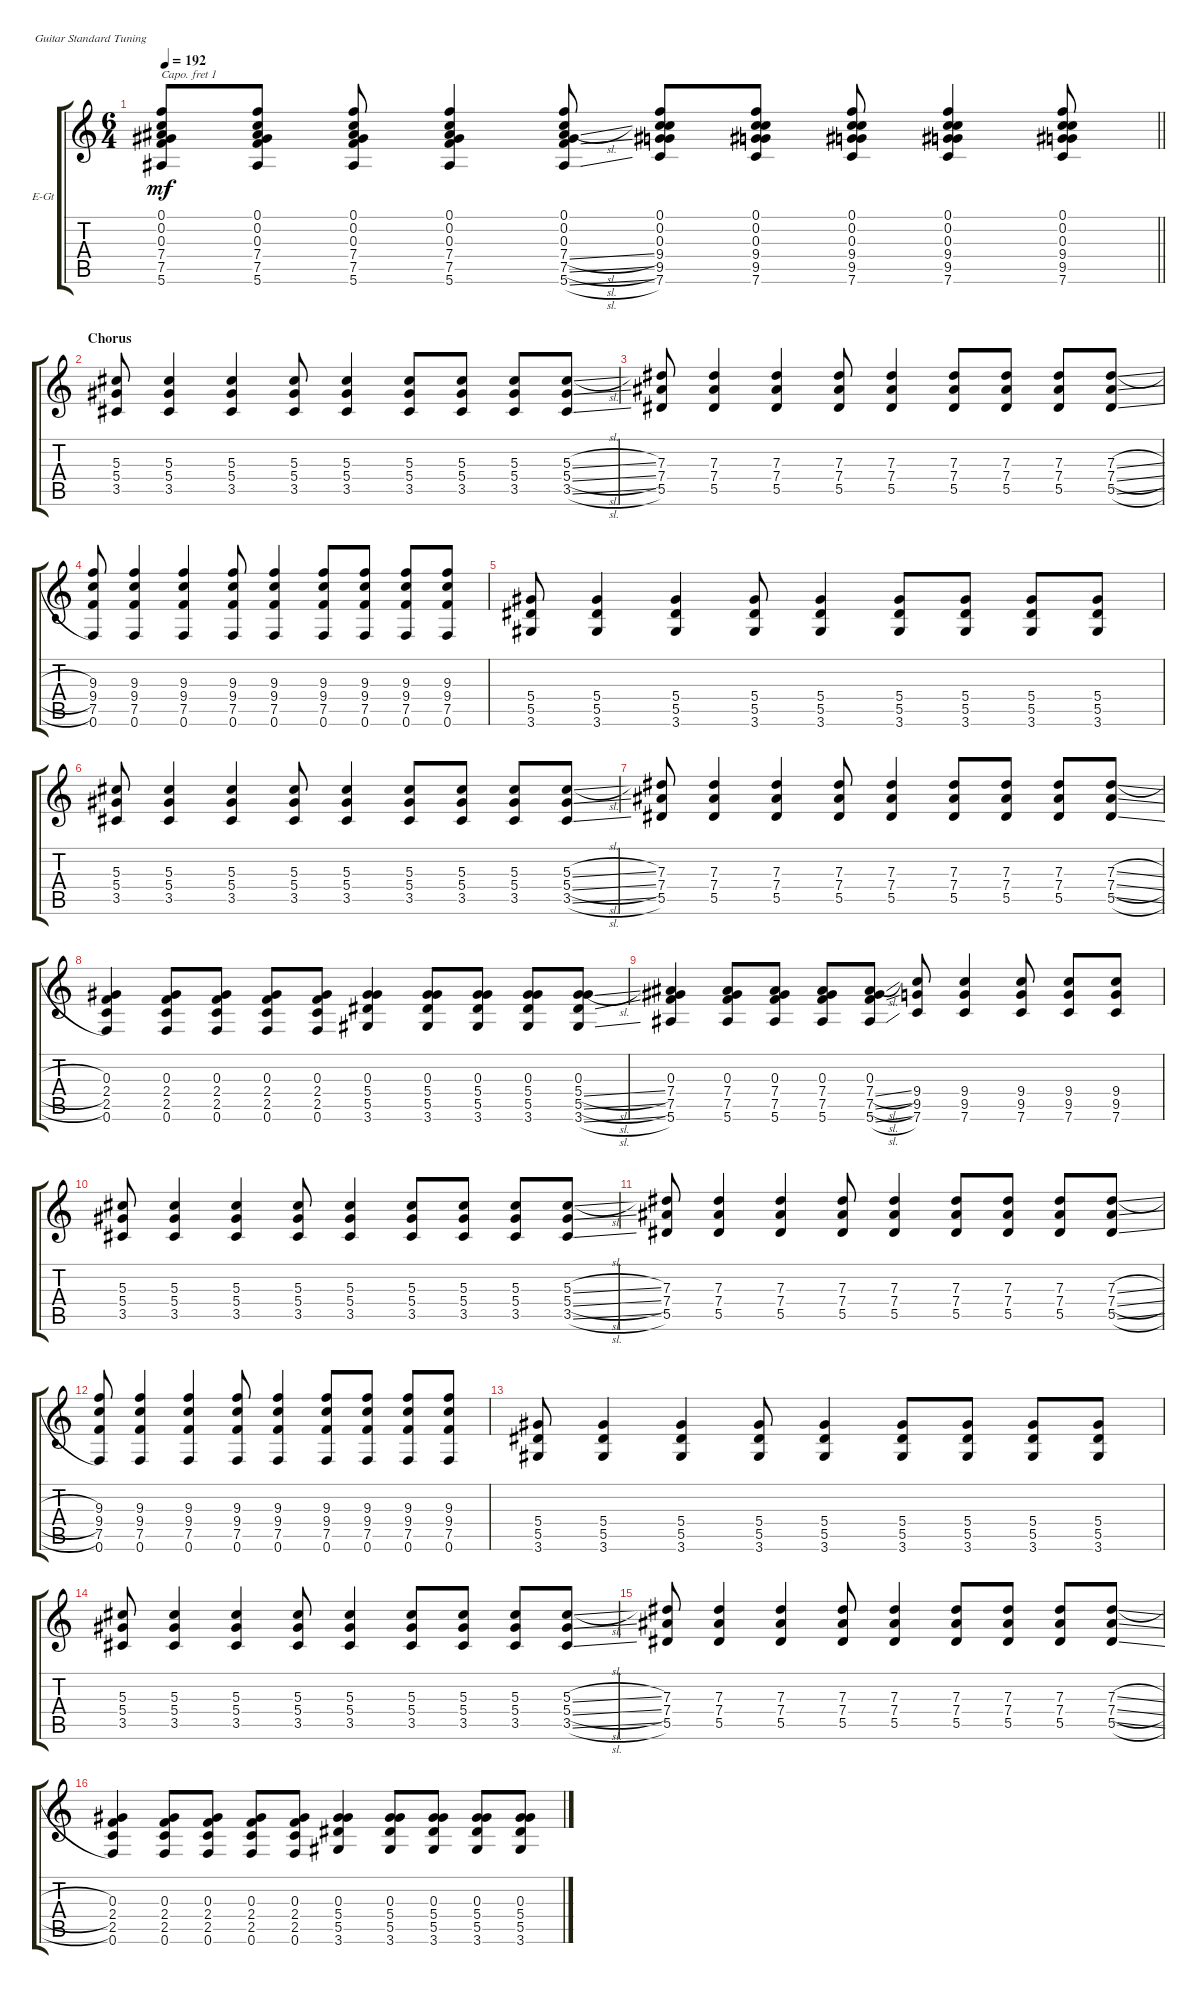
\bracketExtendMode groupsimilarinstruments
\firstSystemTrackNameOrientation horizontal
\otherSystemsTrackNameOrientation horizontal
\track ("Fills" "E-Gt") {instrument electricguitarclean}
\staff {score tabs}
\capo 1
\tuning (E4 B3 G3 D3 A2 E2)
\ts (6 4)
\tempo 192
\clef g2
\scale
0.333333
\barLineRight lightlight
\ks c
(5.6 7.5 7.4 0.3 0.2 0.1).8{dy mf} (5.6 7.5 7.4 0.3 0.2 0.1).8 (5.6 7.5 7.4 0.3 0.2 0.1).8 (5.6 7.5 7.4 0.3 0.2 0.1).4 (5.6{sl} 7.5{sl} 7.4{sl} 0.3 0.2 0.1).8 (7.6 9.5 9.4 0.3 0.2 0.1).8 (7.6 9.5 9.4 0.3 0.2 0.1).8 (7.6 9.5 9.4 0.3 0.2 0.1).8 (7.6 9.5 9.4 0.3 0.2 0.1).4 (7.6 9.5 9.4 0.3 0.2 0.1).8 |
\section ("" "Chorus")
\scale
0.333333 (3.5 5.4 5.3).8 (3.5 5.4 5.3).4 (3.5 5.4 5.3).4 (3.5 5.4 5.3).8 (3.5 5.4 5.3).4 (3.5 5.4 5.3).8 (3.5 5.4 5.3).8 (3.5 5.4 5.3).8 (3.5{sl} 5.4{sl} 5.3{sl}).8 |
\scale
0.333333 (5.5 7.4 7.3).8 (5.5 7.4 7.3).4 (5.5 7.4 7.3).4 (5.5 7.4 7.3).8 (5.5 7.4 7.3).4 (5.5 7.4 7.3).8 (5.5 7.4 7.3).8 (5.5 7.4 7.3).8 (5.5{sl} 7.4{sl} 7.3{sl}).8 |
\scale
0.333333 (0.6 7.5 9.4 9.3).8 (0.6 7.5 9.4 9.3).4 (0.6 7.5 9.4 9.3).4 (0.6 7.5 9.4 9.3).8 (0.6 7.5 9.4 9.3).4 (0.6 7.5 9.4 9.3).8 (0.6 7.5 9.4 9.3).8 (0.6 7.5 9.4 9.3).8 (0.6 7.5 9.4 9.3).8 |
\scale
0.333333 (3.6 5.5 5.4).8 (3.6 5.5 5.4).4 (3.6 5.5 5.4).4 (3.6 5.5 5.4).8 (3.6 5.5 5.4).4 (3.6 5.5 5.4).8 (3.6 5.5 5.4).8 (3.6 5.5 5.4).8 (3.6 5.5 5.4).8 |
\scale
0.333333 (3.5 5.4 5.3).8 (3.5 5.4 5.3).4 (3.5 5.4 5.3).4 (3.5 5.4 5.3).8 (3.5 5.4 5.3).4 (3.5 5.4 5.3).8 (3.5 5.4 5.3).8 (3.5 5.4 5.3).8 (3.5{sl} 5.4{sl} 5.3{sl}).8 |
\scale
0.333333 (5.5 7.4 7.3).8 (5.5 7.4 7.3).4 (5.5 7.4 7.3).4 (5.5 7.4 7.3).8 (5.5 7.4 7.3).4 (5.5 7.4 7.3).8 (5.5 7.4 7.3).8 (5.5 7.4 7.3).8 (5.5{sl} 7.4{sl} 7.3{sl}).8 |
\scale
0.333333 (0.6 2.5 2.4 0.3).4 (0.6 2.5 2.4 0.3).8 (0.6 2.5 2.4 0.3).8 (0.6 2.5 2.4 0.3).8 (0.6 2.5 2.4 0.3).8 (3.6 5.5 5.4 0.3).4 (3.6 5.5 5.4 0.3).8 (3.6 5.5 5.4 0.3).8 (3.6 5.5 5.4 0.3).8 (3.6{sl} 5.5{sl} 5.4{sl} 0.3).8 |
\scale
0.333333 (5.6 7.5 7.4 0.3).4 (5.6 7.5 7.4 0.3).8 (5.6 7.5 7.4 0.3).8 (5.6 7.5 7.4 0.3).8 (5.6{sl} 7.5{sl} 7.4{sl} 0.3).8 (7.6 9.5 9.4).8 (7.6 9.5 9.4).4 (7.6 9.5 9.4).8 (7.6 9.5 9.4).8 (7.6 9.5 9.4).8 |
\scale
0.333333 (3.5 5.4 5.3).8 (3.5 5.4 5.3).4 (3.5 5.4 5.3).4 (3.5 5.4 5.3).8 (3.5 5.4 5.3).4 (3.5 5.4 5.3).8 (3.5 5.4 5.3).8 (3.5 5.4 5.3).8 (3.5{sl} 5.4{sl} 5.3{sl}).8 |
\scale
0.333333 (5.5 7.4 7.3).8 (5.5 7.4 7.3).4 (5.5 7.4 7.3).4 (5.5 7.4 7.3).8 (5.5 7.4 7.3).4 (5.5 7.4 7.3).8 (5.5 7.4 7.3).8 (5.5 7.4 7.3).8 (5.5{sl} 7.4{sl} 7.3{sl}).8 |
\scale
0.333333 (0.6 7.5 9.4 9.3).8 (0.6 7.5 9.4 9.3).4 (0.6 7.5 9.4 9.3).4 (0.6 7.5 9.4 9.3).8 (0.6 7.5 9.4 9.3).4 (0.6 7.5 9.4 9.3).8 (0.6 7.5 9.4 9.3).8 (0.6 7.5 9.4 9.3).8 (0.6 7.5 9.4 9.3).8 |
\scale
0.333333 (3.6 5.5 5.4).8 (3.6 5.5 5.4).4 (3.6 5.5 5.4).4 (3.6 5.5 5.4).8 (3.6 5.5 5.4).4 (3.6 5.5 5.4).8 (3.6 5.5 5.4).8 (3.6 5.5 5.4).8 (3.6 5.5 5.4).8 |
\scale
0.333333 (3.5 5.4 5.3).8 (3.5 5.4 5.3).4 (3.5 5.4 5.3).4 (3.5 5.4 5.3).8 (3.5 5.4 5.3).4 (3.5 5.4 5.3).8 (3.5 5.4 5.3).8 (3.5 5.4 5.3).8 (3.5{sl} 5.4{sl} 5.3{sl}).8 |
\scale
0.333333 (5.5 7.4 7.3).8 (5.5 7.4 7.3).4 (5.5 7.4 7.3).4 (5.5 7.4 7.3).8 (5.5 7.4 7.3).4 (5.5 7.4 7.3).8 (5.5 7.4 7.3).8 (5.5 7.4 7.3).8 (5.5{sl} 7.4{sl} 7.3{sl}).8 |
\scale
0.333333 (0.6 2.5 2.4 0.3).4 (0.6 2.5 2.4 0.3).8 (0.6 2.5 2.4 0.3).8 (0.6 2.5 2.4 0.3).8 (0.6 2.5 2.4 0.3).8 (3.6 5.5 5.4 0.3).4 (3.6 5.5 5.4 0.3).8 (3.6 5.5 5.4 0.3).8 (3.6 5.5 5.4 0.3).8 (3.6{sl} 5.5{sl} 5.4{sl} 0.3).8
